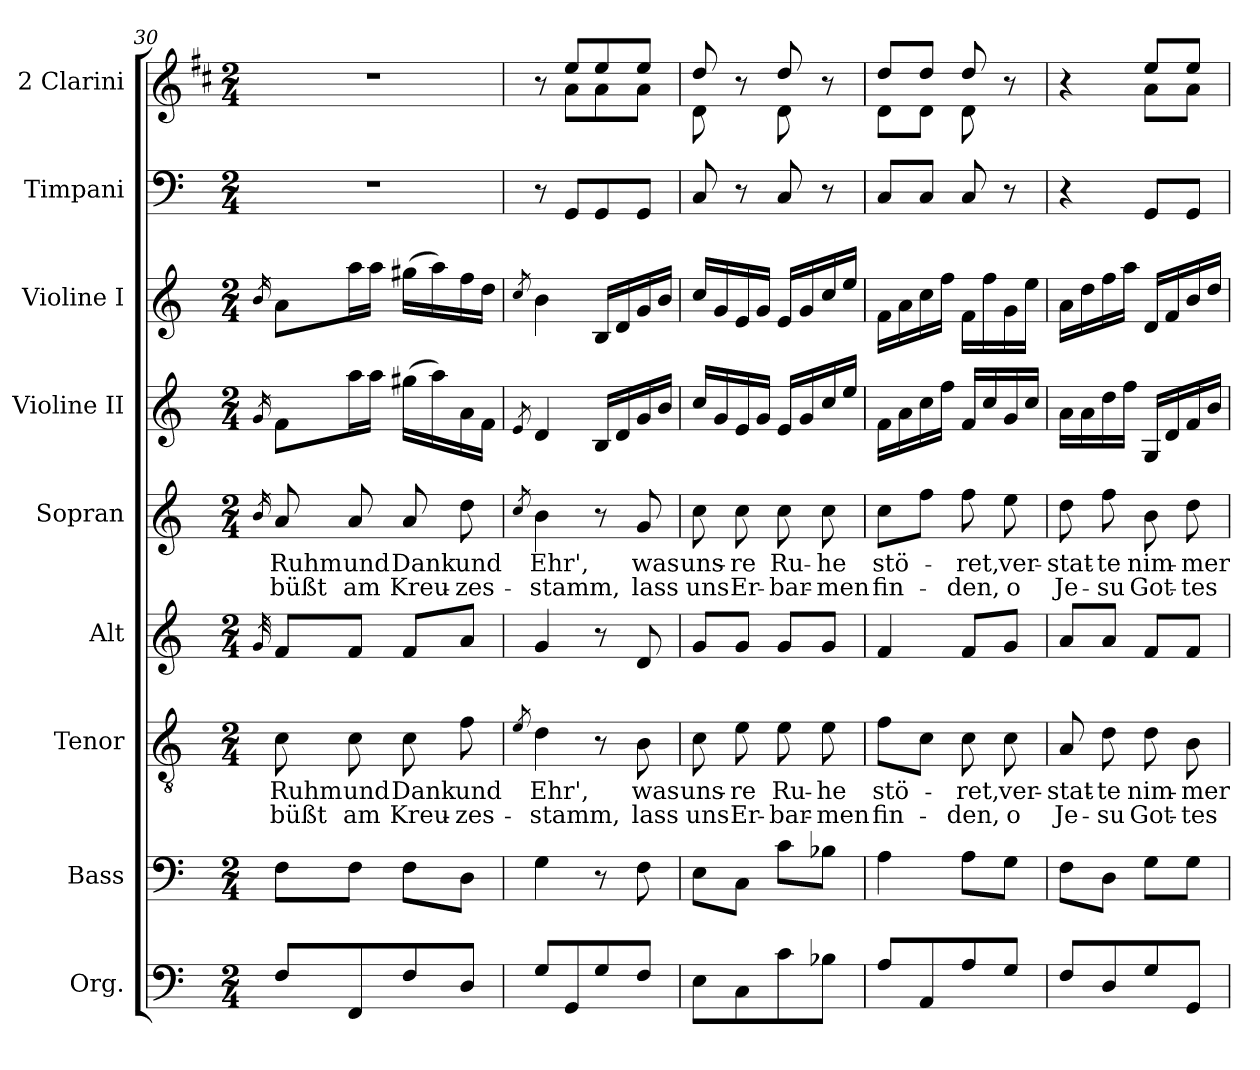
**kern	**kern	**kern	**text	**text	**kern	**kern	**text	**text	**kern	**kern	**kern	**kern
*part9	*part8	*part7	*part7	*part7	*part6	*part5	*part5	*part5	*part4	*part3	*part2	*part1
*staff9	*staff8	*staff7	*staff7	*staff7	*staff6	*staff5	*staff5	*staff5	*staff4	*staff3	*staff2	*staff1
*I"Org.	*I"Bass	*I"Tenor	*	*	*I"Alt	*I"Sopran	*	*	*I"Violine II	*I"Violine I	*I"Timpani	*I"2 Clarini
*	*	*	*	*	*	*	*	*	*	*	*I'Timp	*
*clefF4	*clefF4	*clefGv2	*	*	*clefG2	*clefG2	*	*	*clefG2	*clefG2	*clefF4	*clefG2
*ITrd7c12	*	*	*	*	*	*	*	*	*	*	*	*ITrd1c2
*k[]	*k[]	*k[]	*	*	*k[]	*k[]	*	*	*k[]	*k[]	*k[]	*k[]
*M2/4	*M2/4	*M2/4	*	*	*M2/4	*M2/4	*	*	*M2/4	*M2/4	*M2/4	*M2/4
=30	=30	=30	=30	=30	=30	=30	=30	=30	=30	=30	=30	=30
.	.	.	.	.	32qg/	16qb/	.	.	16qg/	16qb/	.	.
8FF/L	8F\L	8c\	Ruhm	-büßt	8f/L	8a/	Ruhm	-büßt	8f\L	8a\L	2r	2r
8FFF/	8F\J	8c\	und	am	8f/J	8a/	und	am	16aa\L	16aa\L	.	.
.	.	.	.	.	.	.	.	.	16aa\JJ	16aa\JJ	.	.
8FF/	8F\L	8c\	Dank	Kreu-	8f/L	8a/	Dank	Kreu-	(>16gg#X\LL	(>16gg#X\LL	.	.
.	.	.	.	.	.	.	.	.	16aa\)	16aa\)	.	.
8DD/J	8D\J	8f\	und	-zes-	8a/J	8dd\	und	-zes-	16a\	16ff\	.	.
.	.	.	.	.	.	.	.	.	16f\JJ	16dd\JJ	.	.
=31	=31	=31	=31	=31	=31	=31	=31	=31	=31	=31	=31	=31
.	.	8qe/	.	.	.	8qcc/	.	.	8qe/	8qcc/	.	.
*	*	*	*	*	*	*	*	*	*	*	*	*^
8GG/L	4G\	4d\	Ehr',	-stamm,	4g/	4b\	Ehr',	-stamm,	4d/	4b\	8r	8r	8ryy
8GGG/	.	.	.	.	.	.	.	.	.	.	8GG/L	8dd/L	8g\L
8GG/	8r	8r	.	.	8r	8r	.	.	16B/LL	16B/LL	8GG/	8dd/	8g\
.	.	.	.	.	.	.	.	.	16d/	16d/	.	.	.
8FF/J	8F\	8B\	was	lass	8d/	8g/	was	lass	16g/	16g/	8GG/J	8dd/J	8g\J
.	.	.	.	.	.	.	.	.	16b/JJ	16b/JJ	.	.	.
!!LO:LB:g=z	!!
=32	=32	=32	=32	=32	=32	=32	=32	=32	=32	=32	=32	=32	=32
8EE\L	8E\L	8c\	uns-	uns	8g/L	8cc\	uns-	uns	16cc/LL	16cc/LL	8C/	8cc/	8c\
.	.	.	.	.	.	.	.	.	16g/	16g/	.	.	.
8CC\	8C\J	8e\	-re	Er-	8g/J	8cc\	-re	Er-	16e/	16e/	8r	8r	8ryy
.	.	.	.	.	.	.	.	.	16g/JJ	16g/JJ	.	.	.
8C\	8c\L	8e\	Ru-	-bar-	8g/L	8cc\	Ru-	-bar-	16e/LL	16e/LL	8C/	8cc/	8c\
.	.	.	.	.	.	.	.	.	16g/	16g/	.	.	.
8BB-X\J	8B-X\J	8e\	-he	-men	8g/J	8cc\	-he	-men	16cc/	16cc/	8r	8r	8ryy
.	.	.	.	.	.	.	.	.	16ee/JJ	16ee/JJ	.	.	.
=33	=33	=33	=33	=33	=33	=33	=33	=33	=33	=33	=33	=33	=33
8AA/L	4A\	8f\L	stö-	fin-	4f/	8cc\L	stö-	fin-	16f\LL	16f\LL	8C/L	8cc/L	8c\L
.	.	.	.	.	.	.	.	.	16a\	16a\	.	.	.
8AAA/	.	8c\J	.	.	.	8ff\J	.	.	16cc\	16cc\	8C/J	8cc/J	8c\J
.	.	.	.	.	.	.	.	.	16ff\JJ	16ff\JJ	.	.	.
8AA/	8A\L	8c\	-ret,	-den,	8f/L	8ff\	-ret,	-den,	16f/LL	16f\LL	8C/	8cc/	8c\
.	.	.	.	.	.	.	.	.	16cc/	16ff\	.	.	.
8GG/J	8G\J	8c\	ver-	o	8g/J	8ee\	ver-	o	16g/	16g\	8r	8r	8ryy
.	.	.	.	.	.	.	.	.	16cc/JJ	16ee\JJ	.	.	.
=34	=34	=34	=34	=34	=34	=34	=34	=34	=34	=34	=34	=34	=34
8FF/L	8F\L	8A/	-stat-	Je-	8a/L	8dd\	-stat-	Je-	16a\LL	16a\LL	4r	4r	4ryy
.	.	.	.	.	.	.	.	.	16a\	16dd\	.	.	.
8DD/	8D\J	8d\	-te	-su	8a/J	8ff\	-te	-su	16dd\	16ff\	.	.	.
.	.	.	.	.	.	.	.	.	16ff\JJ	16aa\JJ	.	.	.
8GG/	8G\L	8d\	nim-	Got-	8f/L	8b\	nim-	Got-	16G/LL	16d/LL	8GG/L	8dd/L	8g\L
.	.	.	.	.	.	.	.	.	16d/	16f/	.	.	.
8GGG/J	8G\J	8B\	-mer-	-tes-	8f/J	8dd\	-mer-	-tes-	16f/	16b/	8GG/J	8dd/J	8g\J
.	.	.	.	.	.	.	.	.	16b/JJ	16dd/JJ	.	.	.
*	*	*	*	*	*	*	*	*	*	*	*	*v	*v
=	=	=	=	=	=	=	=	=	=	=	=	=
*-	*-	*-	*-	*-	*-	*-	*-	*-	*-	*-	*-	*-
